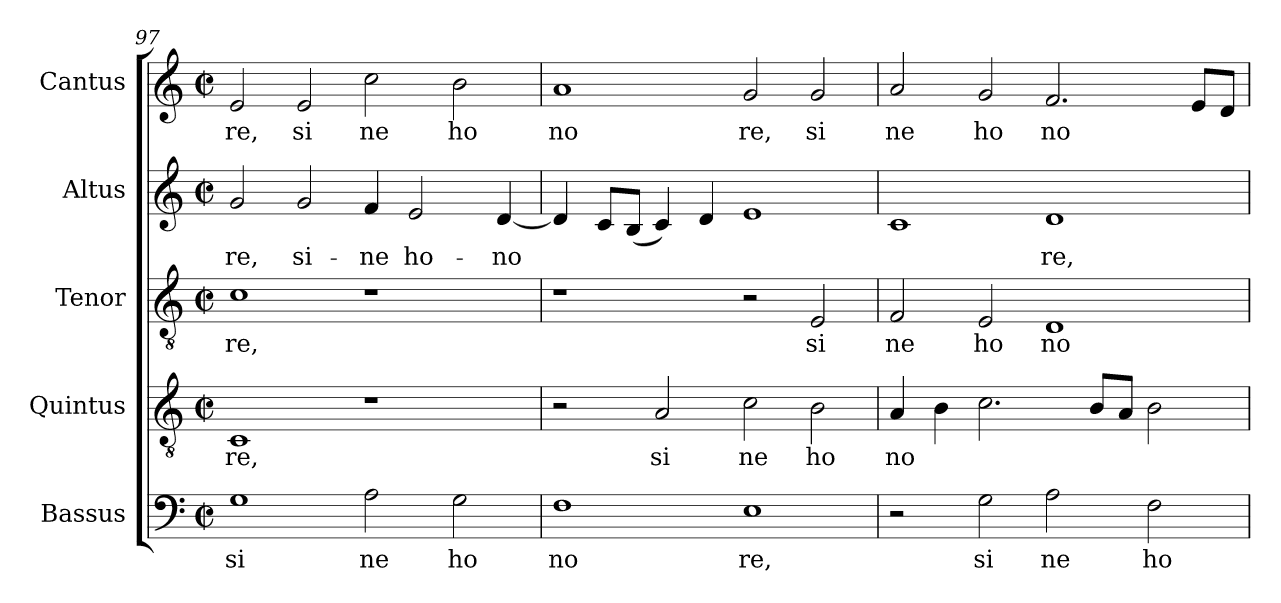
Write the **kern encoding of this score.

**kern	**text	**kern	**text	**kern	**text	**kern	**text	**kern	**text
*part5	*part5	*part4	*part4	*part3	*part3	*part2	*part2	*part1	*part1
*staff5	*staff5	*staff4	*staff4	*staff3	*staff3	*staff2	*staff2	*staff1	*staff1
*I"Bassus	*	*I"Quintus	*	*I"Tenor	*	*I"Altus	*	*I"Cantus	*
*clefF4	*	*clefGv2	*	*clefGv2	*	*clefG2	*	*clefG2	*
*k[]	*	*k[]	*	*k[]	*	*k[]	*	*k[]	*
*C:	*	*C:	*	*C:	*	*C:	*	*C:	*
*M2/2	*	*M2/2	*	*M2/2	*	*M2/2	*	*M2/2	*
*met(c|)	*	*met(c|)	*	*met(c|)	*	*met(c|)	*	*met(c|)	*
=97	=97	=97	=97	=97	=97	=97	=97	=97	=97
!	!LO:LY:b:cj	!	!LO:LY:b:cj	!	!LO:LY:b:cj	!	!LO:LY:b:cj	!	!LO:LY:b:cj
1G	si	1C	re,	1c	re,	2g/	-re,	2e/	re,
!	!	!	!	!	!	!	!LO:LY:b:cj	!	!LO:LY:b:cj
.	.	.	.	.	.	2g/	si-	2e/	si
!	!LO:LY:b:cj	!	!	!	!	!	!LO:LY:b:cj	!	!LO:LY:b:cj
2A\	ne	1r	.	1r	.	4f/	-ne	2cc\	ne
!	!	!	!	!	!	!	!LO:LY:b:cj	!	!
.	.	.	.	.	.	2e/	ho-	.	.
!	!LO:LY:b:cj	!	!	!	!	!	!	!	!LO:LY:b:cj
2G\	ho	.	.	.	.	.	.	2b\	ho
!	!	!	!	!	!	!	!LO:LY:b:cj	!	!
.	.	.	.	.	.	[<4d/	-no-	.	.
=98	=98	=98	=98	=98	=98	=98	=98	=98	=98
!	!LO:LY:b:cj	!	!	!	!	!	!LO:LY:b:cj	!	!LO:LY:b:cj
1F	no	2r	.	1r	.	4d/]	--	1a	no
!	!	!	!	!	!	!	!LO:LY:b:cj	!	!
.	.	.	.	.	.	8c/L	--	.	.
!	!	!	!	!	!	!	!LO:LY:b:cj	!	!
.	.	.	.	.	.	(>8B/J	--	.	.
!	!	!	!LO:LY:b:cj	!	!	!	!LO:LY:b:cj	!	!
.	.	2A/	si	.	.	4c/)	--	.	.
!	!	!	!	!	!	!	!LO:LY:b:cj	!	!
.	.	.	.	.	.	4d/	--	.	.
!	!LO:LY:b:cj	!	!LO:LY:b:cj	!	!	!	!LO:LY:b:cj	!	!LO:LY:b:cj
1E	re,	2c\	ne	2r	.	1e	--	2g/	re,
!	!	!	!LO:LY:b:cj	!	!LO:LY:b:cj	!	!	!	!LO:LY:b:cj
.	.	2B\	ho	2E/	si	.	.	2g/	si
=99	=99	=99	=99	=99	=99	=99	=99	=99	=99
!	!	!	!LO:LY:b:cj	!	!LO:LY:b:cj	!	!LO:LY:b:cj	!	!LO:LY:b:cj
2r	.	4A/	no	2F/	ne	1c	--	2a/	ne
!	!	!	!LO:LY:b:cj	!	!	!	!	!	!
.	.	4B\	.	.	.	.	.	.	.
!	!LO:LY:b:cj	!	!LO:LY:b:cj	!	!LO:LY:b:cj	!	!	!	!LO:LY:b:cj
2G\	si	2.c\	.	2E/	ho	.	.	2g/	ho
!	!LO:LY:b:cj	!	!	!	!LO:LY:b:cj	!	!LO:LY:b:cj	!	!LO:LY:b:cj
2A\	ne	.	.	1D	no	1d	-re,	2.f/	no
!	!	!	!LO:LY:b:cj	!	!	!	!	!	!
.	.	8B/L	.	.	.	.	.	.	.
!	!	!	!LO:LY:b:cj	!	!	!	!	!	!
.	.	8A/J	.	.	.	.	.	.	.
!	!LO:LY:b:cj	!	!LO:LY:b:cj	!	!	!	!	!	!
2F\	ho	2B\	.	.	.	.	.	.	.
!	!	!	!	!	!	!	!	!	!LO:LY:b:cj
.	.	.	.	.	.	.	.	8e/L	.
!	!	!	!	!	!	!	!	!	!LO:LY:b:cj
.	.	.	.	.	.	.	.	8d/J	.
=	=	=	=	=	=	=	=	=	=
*-	*-	*-	*-	*-	*-	*-	*-	*-	*-
